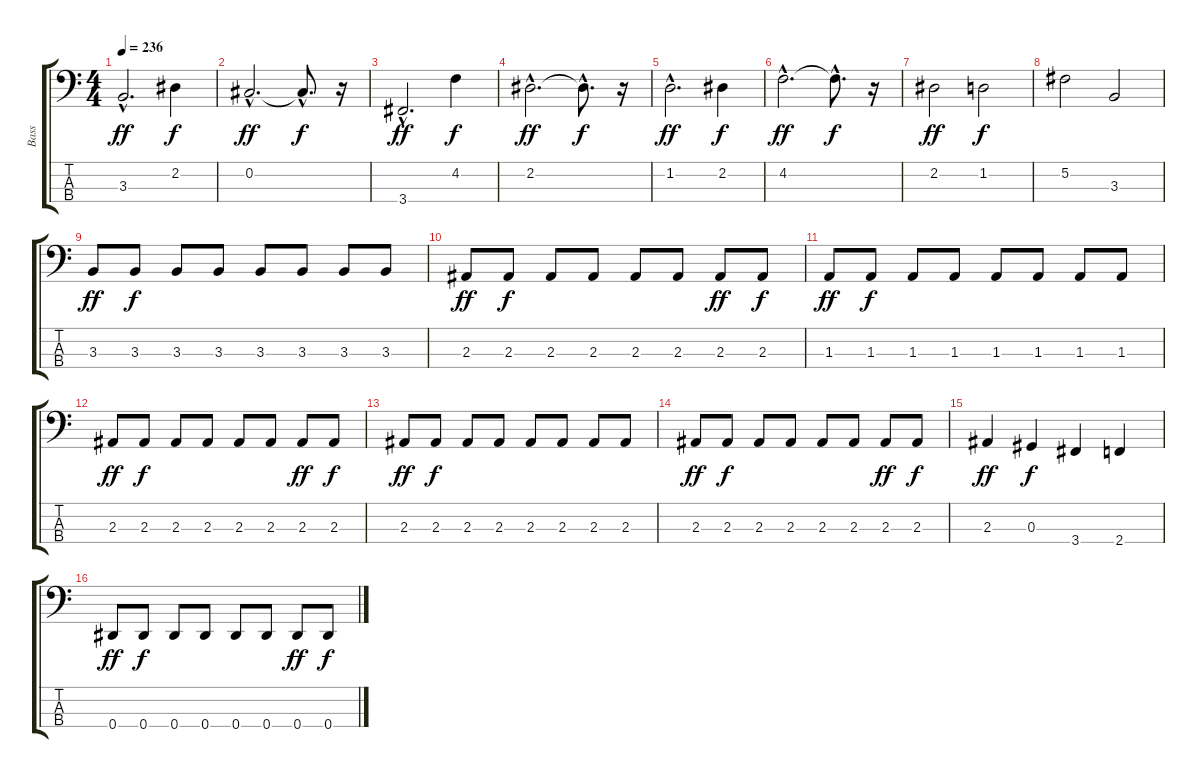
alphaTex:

\track ("Bass" "Bass") {instrument electricbasspick}
\staff {score tabs}
\tuning (Gb2 Db2 Ab1 Eb1) {hide}
\ts (4 4)
\tempo 236
\clef f4
\ks c
3.3{hac}.2{d dy ff} 2.2.4{dy f} |
0.2{hac}.2{d dy ff} 0.2{hac t}.8{d dy f} r.16 |
3.4{hac}.2{d dy ff} 4.2.4{dy f} |
2.2{hac}.2{d dy ff} 2.2{hac t}.8{d dy f} r.16 |
1.2{hac}.2{d dy ff} 2.2.4{dy f} |
4.2{hac}.2{d dy ff} 4.2{hac t}.8{d dy f} r.16 |
2.2.2{dy ff} 1.2.2{dy f} |
5.2.2 3.3.2 |
3.3.8{dy ff} 3.3.8{dy f} 3.3.8 3.3.8 3.3.8 3.3.8 3.3.8 3.3.8 |
2.3.8{dy ff} 2.3.8{dy f} 2.3.8 2.3.8 2.3.8 2.3.8 2.3.8{dy ff} 2.3.8{dy f} |
1.3.8{dy ff} 1.3.8{dy f} 1.3.8 1.3.8 1.3.8 1.3.8 1.3.8 1.3.8 |
2.3.8{dy ff} 2.3.8{dy f} 2.3.8 2.3.8 2.3.8 2.3.8 2.3.8{dy ff} 2.3.8{dy f} |
2.3.8{dy ff} 2.3.8{dy f} 2.3.8 2.3.8 2.3.8 2.3.8 2.3.8 2.3.8 |
2.3.8{dy ff} 2.3.8{dy f} 2.3.8 2.3.8 2.3.8 2.3.8 2.3.8{dy ff} 2.3.8{dy f} |
2.3.4{dy ff} 0.3.4{dy f} 3.4.4 2.4.4 |
0.4.8{dy ff} 0.4.8{dy f} 0.4.8 0.4.8 0.4.8 0.4.8 0.4.8{dy ff} 0.4.8{dy f}
